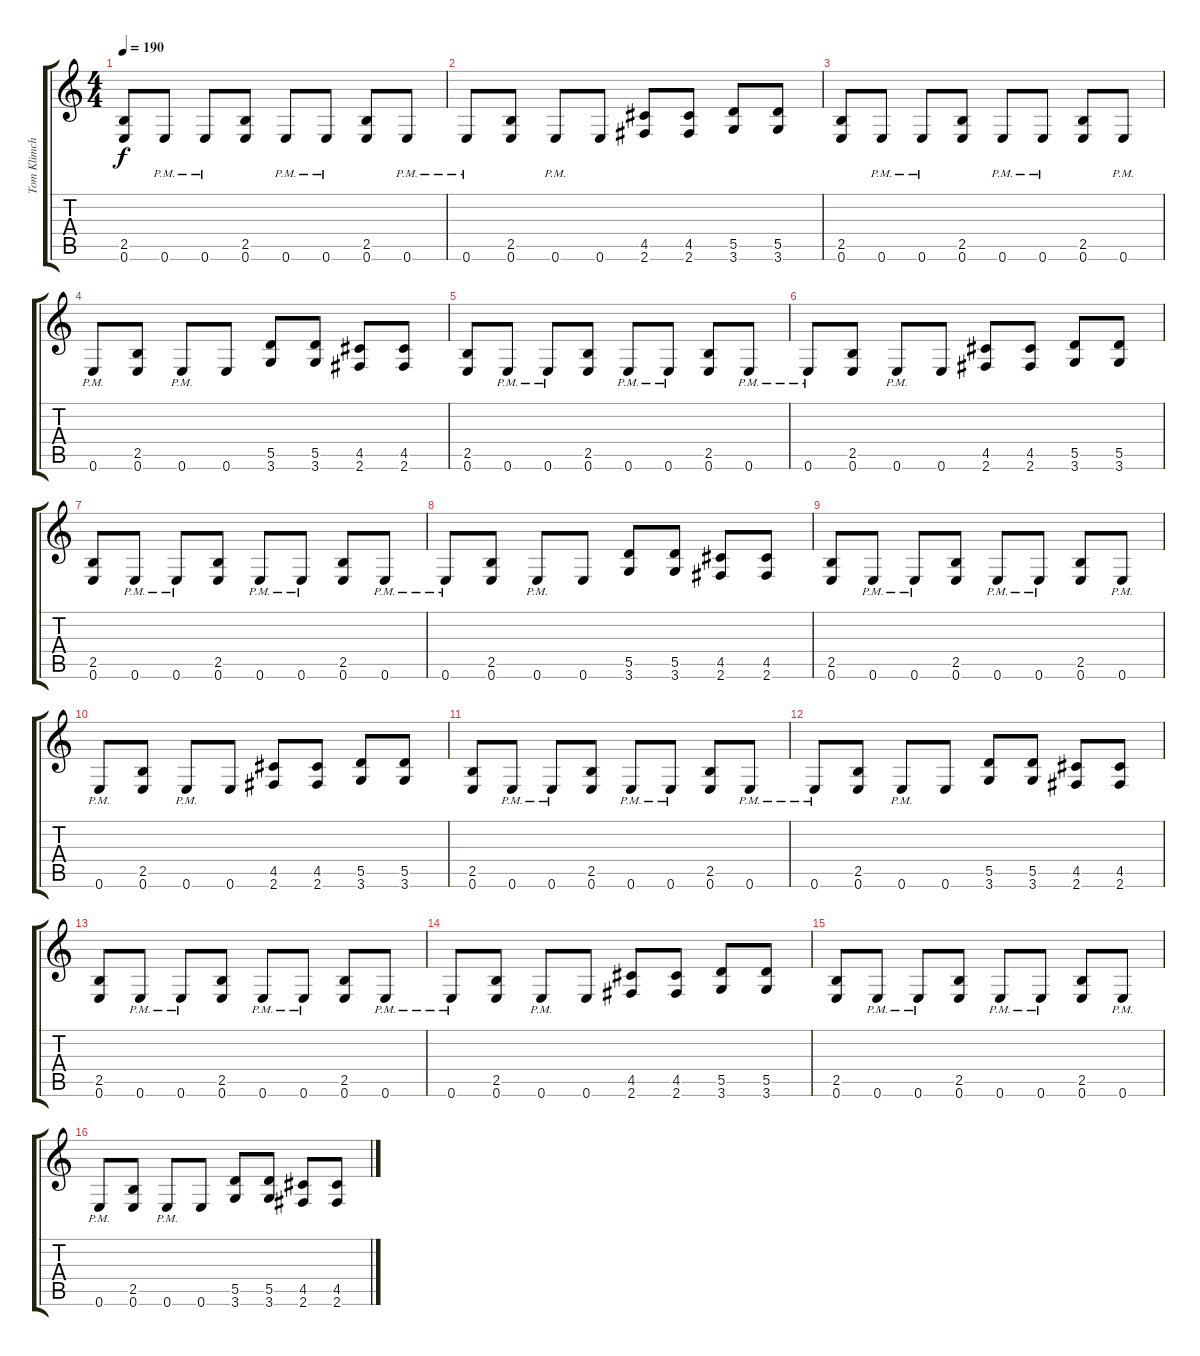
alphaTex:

\track ("Tom Klimchuck" "Tom Klimch") {instrument distortionguitar}
\staff {score tabs}
\tuning (E4 B3 G3 D3 A2 E2) {hide}
\ts (4 4)
\tempo 190
\clef g2
\ks c
(2.5 0.6).8{dy f} 0.6{pm}.8 0.6{pm}.8 (2.5 0.6).8 0.6{pm}.8 0.6{pm}.8 (2.5 0.6).8 0.6{pm}.8 |
0.6{pm}.8 (2.5 0.6).8 0.6{pm}.8 0.6.8 (4.5 2.6).8 (4.5 2.6).8 (5.5 3.6).8 (5.5 3.6).8 |
(2.5 0.6).8 0.6{pm}.8 0.6{pm}.8 (2.5 0.6).8 0.6{pm}.8 0.6{pm}.8 (2.5 0.6).8 0.6{pm}.8 |
0.6{pm}.8 (2.5 0.6).8 0.6{pm}.8 0.6.8 (5.5 3.6).8 (5.5 3.6).8 (4.5 2.6).8 (4.5 2.6).8 |
(2.5 0.6).8 0.6{pm}.8 0.6{pm}.8 (2.5 0.6).8 0.6{pm}.8 0.6{pm}.8 (2.5 0.6).8 0.6{pm}.8 |
0.6{pm}.8 (2.5 0.6).8 0.6{pm}.8 0.6.8 (4.5 2.6).8 (4.5 2.6).8 (5.5 3.6).8 (5.5 3.6).8 |
(2.5 0.6).8 0.6{pm}.8 0.6{pm}.8 (2.5 0.6).8 0.6{pm}.8 0.6{pm}.8 (2.5 0.6).8 0.6{pm}.8 |
0.6{pm}.8 (2.5 0.6).8 0.6{pm}.8 0.6.8 (5.5 3.6).8 (5.5 3.6).8 (4.5 2.6).8 (4.5 2.6).8 |
(2.5 0.6).8 0.6{pm}.8 0.6{pm}.8 (2.5 0.6).8 0.6{pm}.8 0.6{pm}.8 (2.5 0.6).8 0.6{pm}.8 |
0.6{pm}.8 (2.5 0.6).8 0.6{pm}.8 0.6.8 (4.5 2.6).8 (4.5 2.6).8 (5.5 3.6).8 (5.5 3.6).8 |
(2.5 0.6).8 0.6{pm}.8 0.6{pm}.8 (2.5 0.6).8 0.6{pm}.8 0.6{pm}.8 (2.5 0.6).8 0.6{pm}.8 |
0.6{pm}.8 (2.5 0.6).8 0.6{pm}.8 0.6.8 (5.5 3.6).8 (5.5 3.6).8 (4.5 2.6).8 (4.5 2.6).8 |
(2.5 0.6).8 0.6{pm}.8 0.6{pm}.8 (2.5 0.6).8 0.6{pm}.8 0.6{pm}.8 (2.5 0.6).8 0.6{pm}.8 |
0.6{pm}.8 (2.5 0.6).8 0.6{pm}.8 0.6.8 (4.5 2.6).8 (4.5 2.6).8 (5.5 3.6).8 (5.5 3.6).8 |
(2.5 0.6).8 0.6{pm}.8 0.6{pm}.8 (2.5 0.6).8 0.6{pm}.8 0.6{pm}.8 (2.5 0.6).8 0.6{pm}.8 |
0.6{pm}.8 (2.5 0.6).8 0.6{pm}.8 0.6.8 (5.5 3.6).8 (5.5 3.6).8 (4.5 2.6).8 (4.5 2.6).8
